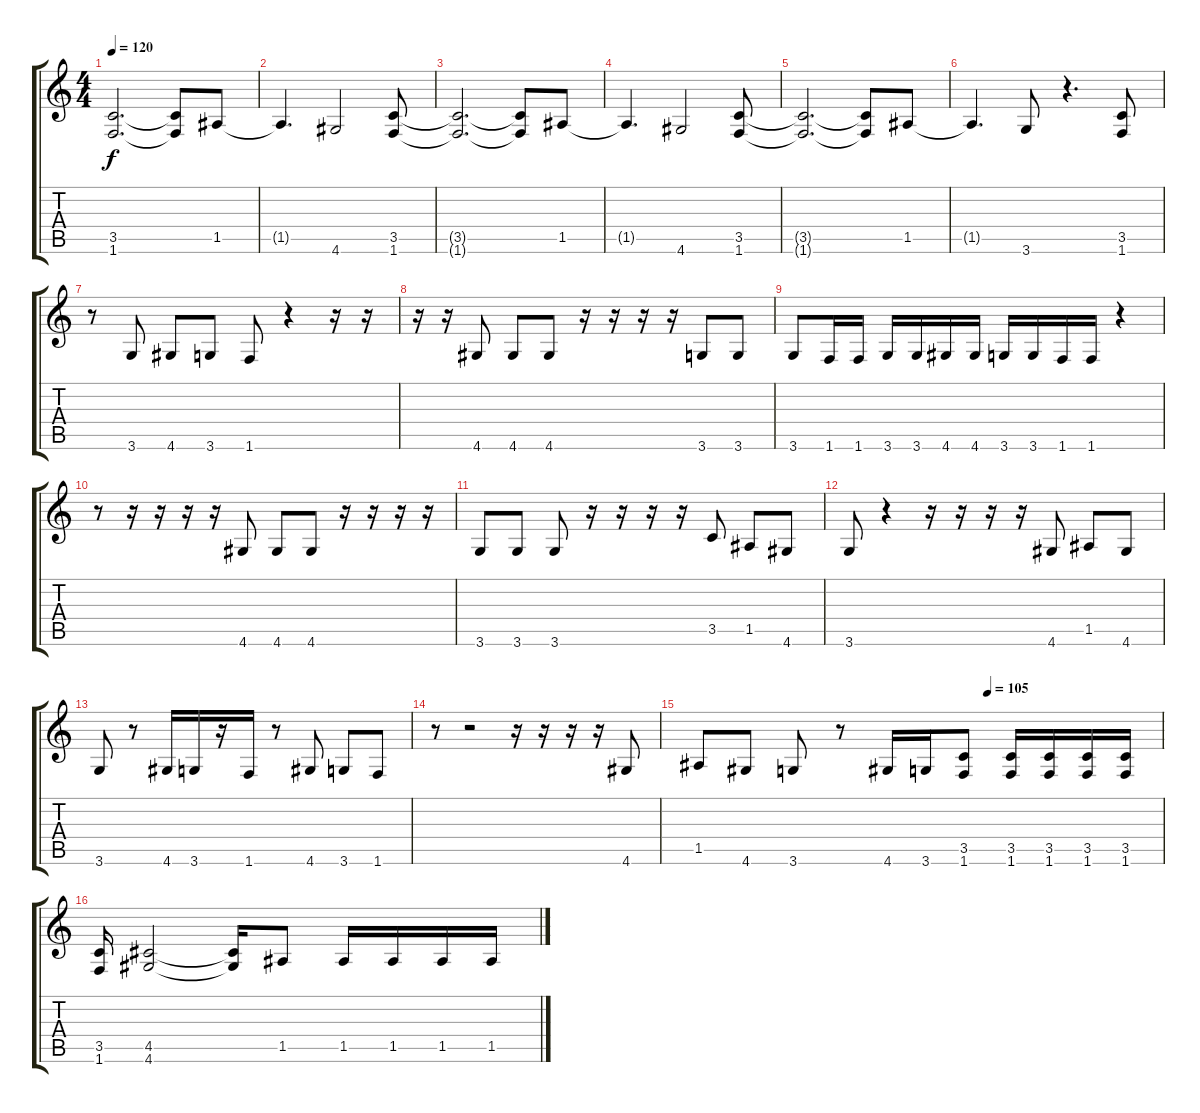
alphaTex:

\track "" {instrument distortionguitar}
\staff {score tabs}
\tuning (E4 B3 G3 D3 A2 E2) {hide}
\ts (4 4)
\tempo 120
\clef g2
\ks c
(3.5{t} 1.6{t}).2{d dy f} (3.5{t} 1.6{t}).8 1.5.8 |
1.5{t}.4{d} 4.6.2 (3.5 1.6).8 |
(3.5{t} 1.6{t}).2{d} (3.5{t} 1.6{t}).8 1.5.8 |
1.5{t}.4{d} 4.6.2 (3.5 1.6).8 |
(3.5{t} 1.6{t}).2{d} (3.5{t} 1.6{t}).8 1.5.8 |
1.5{t}.4{d} 3.6.8 r.4{d} (3.5 1.6).8 |
r.8 3.6.8 4.6.8 3.6.8 1.6.8 r.4 r.16 r.16 |
r.16 r.16 4.6.8 4.6.8 4.6.8 r.16 r.16 r.16 r.16 3.6.8 3.6.8 |
3.6.8 1.6.16 1.6.16 3.6.16 3.6.16 4.6.16 4.6.16 3.6.16 3.6.16 1.6.16 1.6.16 r.4 |
r.8 r.16 r.16 r.16 r.16 4.6.8 4.6.8 4.6.8 r.16 r.16 r.16 r.16 |
3.6.8 3.6.8 3.6.8 r.16 r.16 r.16 r.16 3.5.8 1.5.8 4.6.8 |
3.6.8 r.4 r.16 r.16 r.16 r.16 4.6.8 1.5.8 4.6.8 |
3.6.8 r.8 4.6.16 3.6.16 r.16 1.6.16 r.8 4.6.8 3.6.8 1.6.8 |
r.8 r.2 r.16 r.16 r.16 r.16 4.6.8 |
\tempo (105 0.625)
1.5.8 4.6.8 3.6.8 r.8 4.6.16 3.6.16 (3.5 1.6).8 (3.5 1.6).16 (3.5 1.6).16 (3.5 1.6).16 (3.5 1.6).16 |
(3.5 1.6).16 (4.5 4.6).2 (4.5{t} 4.6{t}).16 1.5.8 1.5.16 1.5.16 1.5.16 1.5.16
